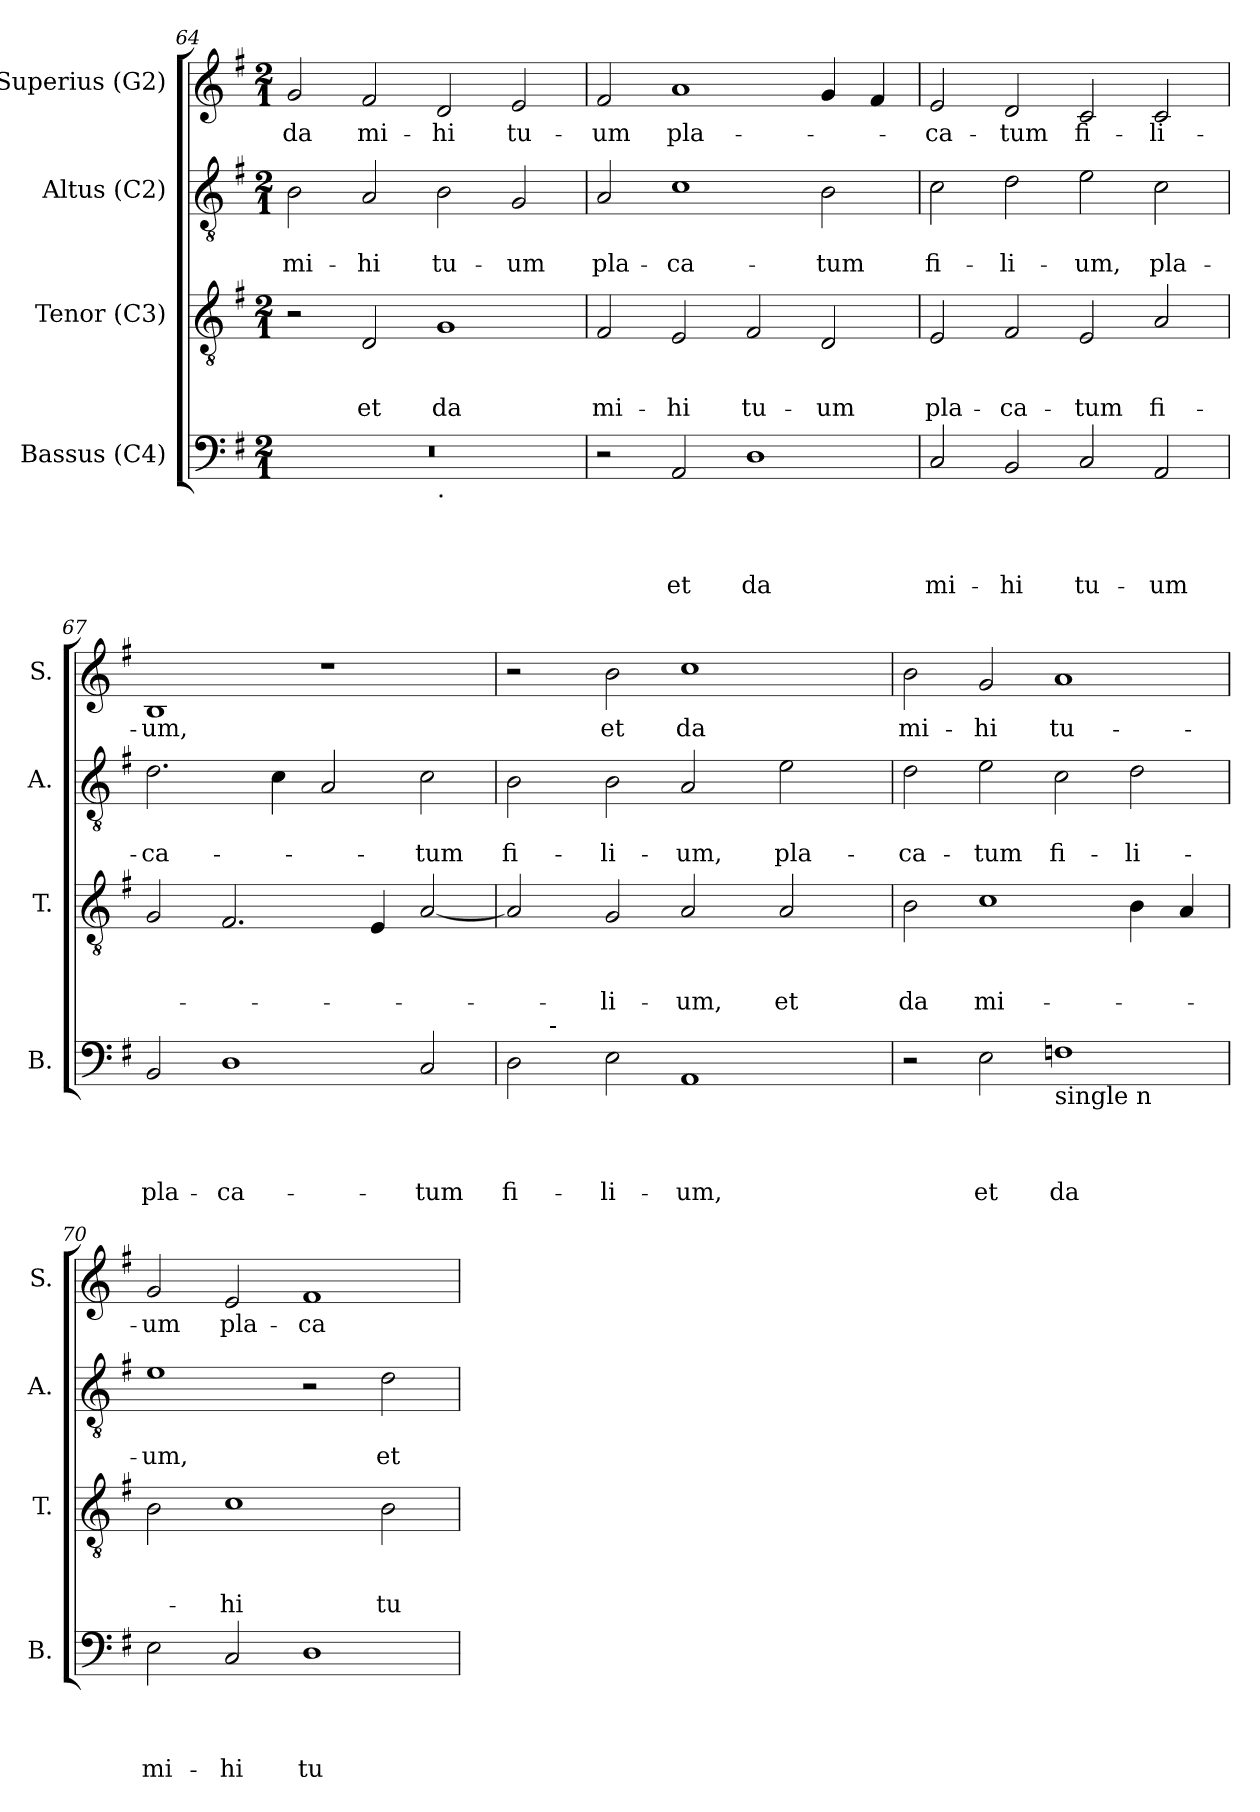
**kern	**text	**text	**text	**text	**kern	**text	**text	**text	**kern	**text	**text	**kern	**text
*part4	*part4	*part4	*part4	*part4	*part3	*part3	*part3	*part3	*part2	*part2	*part2	*part1	*part1
*staff4	*staff4	*staff4	*staff4	*staff4	*staff3	*staff3	*staff3	*staff3	*staff2	*staff2	*staff2	*staff1	*staff1
*I"Bassus (C4)	*	*	*	*	*I"Tenor (C3)	*	*	*	*I"Altus (C2)	*	*	*I"Superius (G2)	*
*I'B.	*	*	*	*	*I'T.	*	*	*	*I'A.	*	*	*I'S.	*
!!LO:PB:g=z
*clefF4	*	*	*	*	*clefGv2	*	*	*	*clefGv2	*	*	*clefG2	*
*k[f#]	*	*	*	*	*k[f#]	*	*	*	*k[f#]	*	*	*k[f#]	*
*G:	*	*	*	*	*G:	*	*	*	*G:	*	*	*G:	*
*M2/1	*	*	*	*	*M2/1	*	*	*	*M2/1	*	*	*M2/1	*
=64	=64	=64	=64	=64	=64	=64	=64	=64	=64	=64	=64	=64	=64
!	!	!	!	!	!	!	!	!	!	!	!LO:LY:b	!	!LO:LY:b
*^	*	*	*	*	*	*	*	*	*	*	*	*	*
0r	1ryy	.	.	.	.	2r	.	.	.	2B\	.	mi-	2g/	da
!	!	!	!	!	!	!	!	!	!LO:LY:b	!	!	!LO:LY:b	!	!LO:LY:b
.	.	.	.	.	.	2D/	.	.	et	2A/	.	-hi	2f#/	mi-
!	!LO:TX:b:t=.	!	!	!	!	!	!	!	!	!	!	!	!	!
!	!	!	!	!	!	!	!	!	!LO:LY:b	!	!	!LO:LY:b	!	!LO:LY:b
.	1ryy	.	.	.	.	1G	.	.	da	2B\	.	tu-	2d/	-hi
!	!	!	!	!	!	!	!	!	!	!	!	!LO:LY:b	!	!LO:LY:b
.	.	.	.	.	.	.	.	.	.	2G/	.	-um	2e/	tu-
=65	=65	=65	=65	=65	=65	=65	=65	=65	=65	=65	=65	=65	=65	=65
!	!	!	!	!	!	!	!	!	!LO:LY:b	!	!	!LO:LY:b	!	!LO:LY:b
*v	*v	*	*	*	*	*	*	*	*	*	*	*	*	*
2r	.	.	.	.	2F#/	.	.	mi-	2A/	.	pla-	2f#/	-um
!	!	!	!	!LO:LY:b	!	!	!	!LO:LY:b	!	!	!LO:LY:b	!	!LO:LY:b
2AA/	.	.	.	et	2E/	.	.	-hi	1c	.	-ca-	1a	pla-
!	!	!	!	!LO:LY:b	!	!	!	!LO:LY:b	!	!	!	!	!
1D	.	.	.	da	2F#/	.	.	tu-	.	.	.	.	.
!	!	!	!	!	!	!	!	!LO:LY:b	!	!	!LO:LY:b	!	!
.	.	.	.	.	2D/	.	.	-um	2B\	.	-tum	4g/	.
.	.	.	.	.	.	.	.	.	.	.	.	4f#/	.
=66	=66	=66	=66	=66	=66	=66	=66	=66	=66	=66	=66	=66	=66
!	!	!	!	!LO:LY:b	!	!	!	!LO:LY:b	!	!	!LO:LY:b	!	!LO:LY:b
2C/	.	.	.	mi-	2E/	.	.	pla-	2c\	.	fi-	2e/	-ca-
!	!	!	!	!LO:LY:b	!	!	!	!LO:LY:b	!	!	!LO:LY:b	!	!LO:LY:b
2BB/	.	.	.	-hi	2F#/	.	.	-ca-	2d\	.	-li-	2d/	-tum
!	!	!	!	!LO:LY:b	!	!	!	!LO:LY:b	!	!	!LO:LY:b	!	!LO:LY:b
2C/	.	.	.	tu-	2E/	.	.	-tum	2e\	.	-um,	2c/	fi-
!	!	!	!	!LO:LY:b	!	!	!	!LO:LY:b	!	!	!LO:LY:b	!	!LO:LY:b
2AA/	.	.	.	-um	2A/	.	.	fi-	2c\	.	pla-	2c/	-li-
=67	=67	=67	=67	=67	=67	=67	=67	=67	=67	=67	=67	=67	=67
!	!	!	!	!LO:LY:b	!	!	!	!	!	!	!LO:LY:b	!	!LO:LY:b
2BB/	.	.	.	pla-	2G/	.	.	.	2.d\	.	-ca-	1B	-um,
!	!	!	!	!LO:LY:b	!	!	!	!	!	!	!	!	!
1D	.	.	.	-ca-	2.F#/	.	.	.	.	.	.	.	.
.	.	.	.	.	.	.	.	.	4c\	.	.	.	.
.	.	.	.	.	.	.	.	.	2A/	.	.	1r	.
.	.	.	.	.	4E/	.	.	.	.	.	.	.	.
!	!	!	!	!LO:LY:b	!	!	!	!	!	!	!LO:LY:b	!	!
2C/	.	.	.	-tum	[<2A/	.	.	.	2c\	.	-tum	.	.
!!LO:LB:g=z
=68	=68	=68	=68	=68	=68	=68	=68	=68	=68	=68	=68	=68	=68
!	!	!	!	!LO:LY:b	!	!	!	!	!	!	!LO:LY:b	!	!
*^	*	*	*	*	*	*	*	*	*	*	*	*	*
2D\	8.ryy	.	.	.	fi-	2A/]	.	.	.	2B\	.	fi-	2r	.
!	!LO:TX:a:t=-	!	!	!	!	!	!	!	!	!	!	!	!	!
.	1ryy	.	.	.	.	.	.	.	.	.	.	.	.	.
!	!	!	!	!	!LO:LY:b	!	!	!	!LO:LY:b	!	!	!LO:LY:b	!	!LO:LY:b
2E\	.	.	.	.	-li-	2G/	.	.	-li-	2B\	.	-li-	2b\	et
!	!	!	!	!	!LO:LY:b	!	!	!	!LO:LY:b	!	!	!LO:LY:b	!	!LO:LY:b
1AA	.	.	.	.	-um,	2A/	.	.	-um,	2A/	.	-um,	1cc	da
.	2ryy	.	.	.	.	.	.	.	.	.	.	.	.	.
!	!	!	!	!	!	!	!	!	!LO:LY:b	!	!	!LO:LY:b	!	!
.	.	.	.	.	.	2A/	.	.	et	2e\	.	pla-	.	.
.	4ryy	.	.	.	.	.	.	.	.	.	.	.	.	.
.	16ryy	.	.	.	.	.	.	.	.	.	.	.	.	.
=69	=69	=69	=69	=69	=69	=69	=69	=69	=69	=69	=69	=69	=69	=69
!	!	!	!	!	!	!	!	!	!LO:LY:b	!	!	!LO:LY:b	!	!LO:LY:b
*v	*v	*	*	*	*	*	*	*	*	*	*	*	*	*
2r	.	.	.	.	2B\	.	.	da	2d\	.	-ca-	2b\	mi-
!	!	!	!	!LO:LY:b	!	!	!	!LO:LY:b	!	!	!LO:LY:b	!	!LO:LY:b
2E\	.	.	.	et	1c	.	.	mi-	2e\	.	-tum	2g/	-hi
!LO:TX:b:t=single n	!	!	!	!	!	!	!	!	!	!	!	!	!
!	!	!	!	!LO:LY:b	!	!	!	!	!	!	!LO:LY:b	!	!LO:LY:b
1Fn	.	.	.	da	.	.	.	.	2c\	.	fi-	1a	tu-
!	!	!	!	!	!	!	!	!	!	!	!LO:LY:b	!	!
.	.	.	.	.	4B\	.	.	.	2d\	.	-li-	.	.
.	.	.	.	.	4A/	.	.	.	.	.	.	.	.
=70	=70	=70	=70	=70	=70	=70	=70	=70	=70	=70	=70	=70	=70
!	!	!	!	!LO:LY:b	!	!	!	!	!	!	!LO:LY:b	!	!LO:LY:b
2E\	.	.	.	mi-	2B\	.	.	.	1e	.	-um,	2g/	-um
!	!	!	!	!LO:LY:b	!	!	!	!LO:LY:b	!	!	!	!	!LO:LY:b
2C/	.	.	.	-hi	1c	.	.	-hi	.	.	.	2e/	pla-
!	!	!	!	!LO:LY:b	!	!	!	!	!	!	!	!	!LO:LY:b
1D	.	.	.	tu-	.	.	.	.	2r	.	.	1f#	-ca-
!	!	!	!	!	!	!	!	!LO:LY:b	!	!	!LO:LY:b	!	!
.	.	.	.	.	2B\	.	.	tu-	2d\	.	et	.	.
=	=	=	=	=	=	=	=	=	=	=	=	=	=
*-	*-	*-	*-	*-	*-	*-	*-	*-	*-	*-	*-	*-	*-
